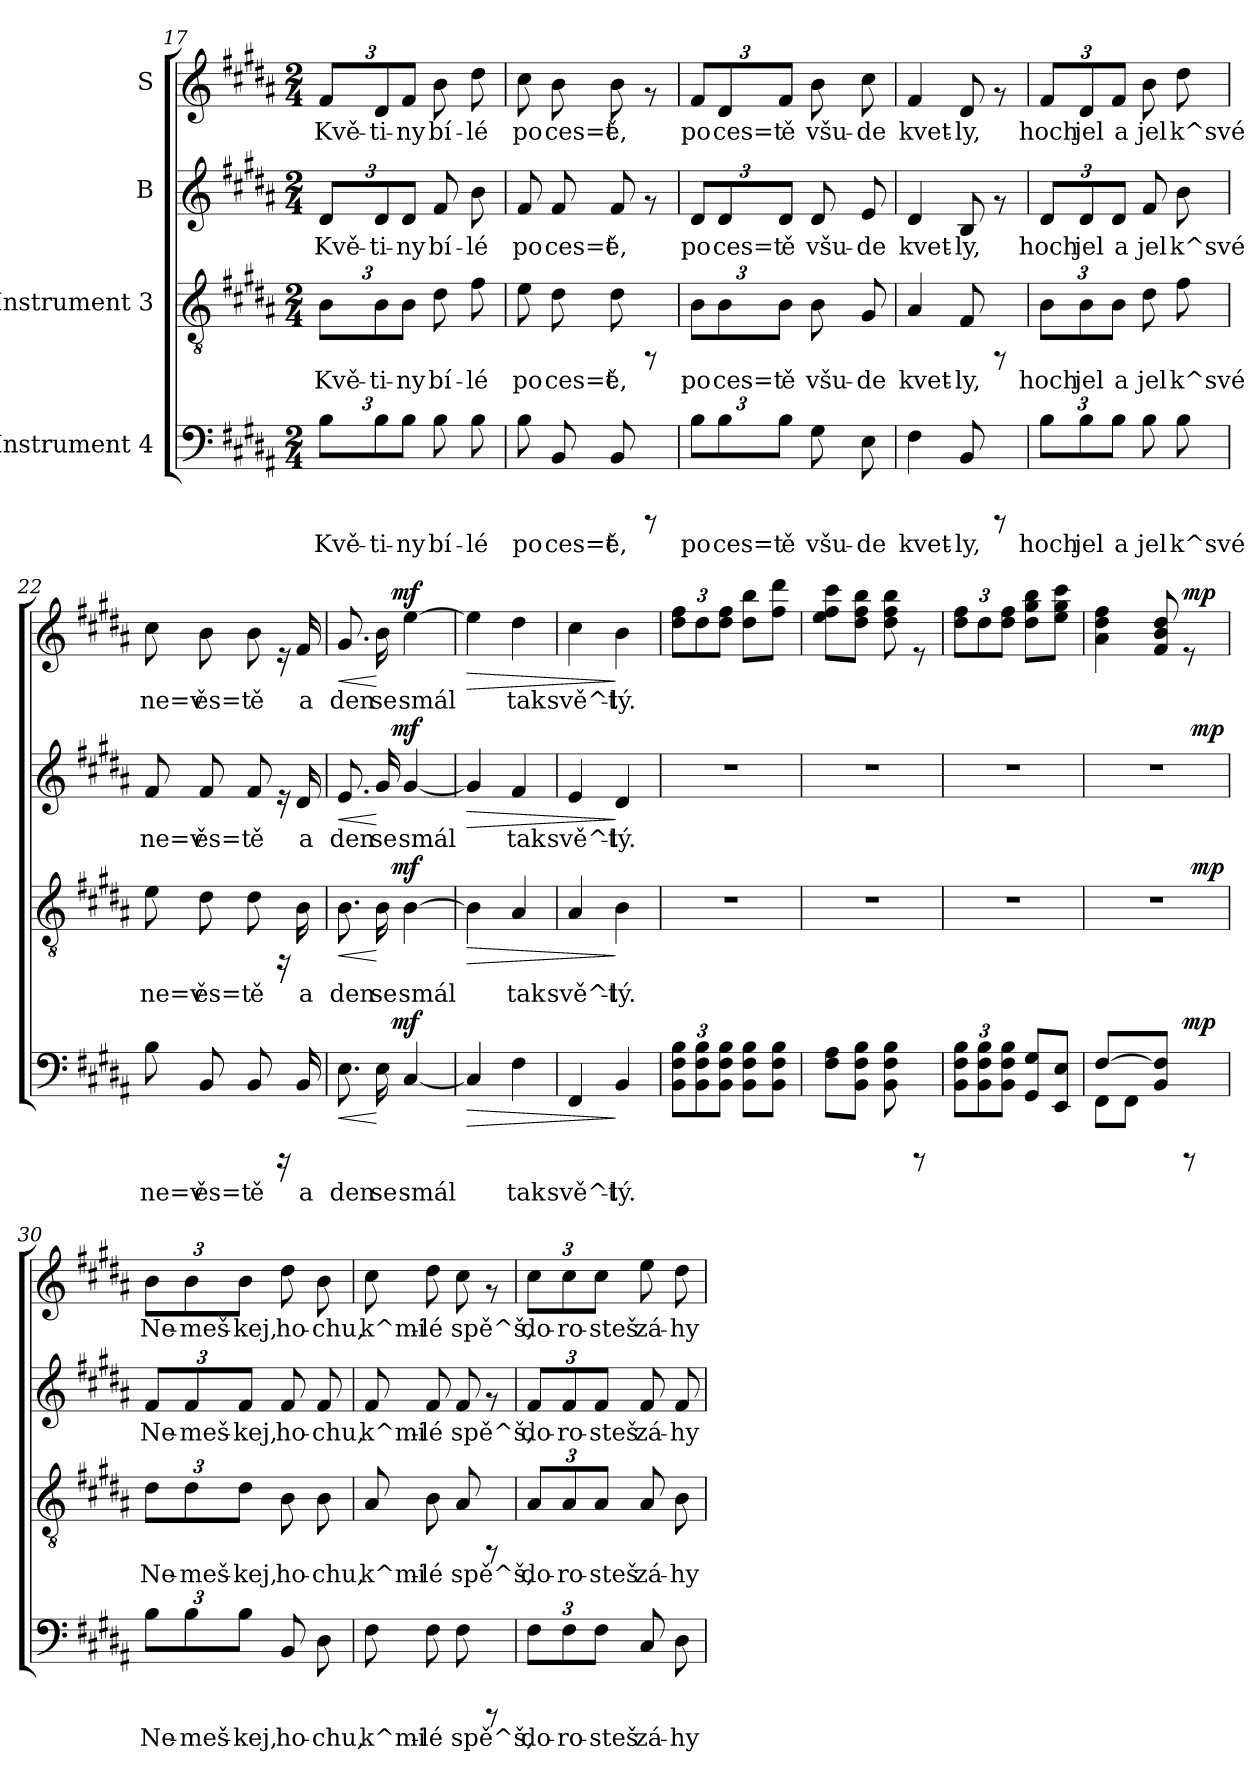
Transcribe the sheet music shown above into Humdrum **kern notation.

**kern	**text	**dynam	**kern	**text	**dynam	**kern	**text	**dynam	**kern	**text	**dynam
*part4	*part4	*part4	*part3	*part3	*part3	*part2	*part2	*part2	*part1	*part1	*part1
*staff4	*staff4	*staff4	*staff3	*staff3	*staff3	*staff2	*staff2	*staff2	*staff1	*staff1	*staff1
*I"Instrument 4	*	*	*I"Instrument 3	*	*	*I"B	*	*	*I"S	*	*
*clefF4	*	*	*clefGv2	*	*	*clefG2	*	*	*clefG2	*	*
*k[f#c#g#d#a#]	*	*	*k[f#c#g#d#a#]	*	*	*k[f#c#g#d#a#]	*	*	*k[f#c#g#d#a#]	*	*
*B:	*	*	*B:	*	*	*B:	*	*	*B:	*	*
*M2/4	*	*	*M2/4	*	*	*M2/4	*	*	*M2/4	*	*
=17	=17	=17	=17	=17	=17	=17	=17	=17	=17	=17	=17
!	!LO:LY:b:rj	!	!	!LO:LY:b:rj	!	!	!LO:LY:b:rj	!	!	!LO:LY:b:rj	!
12B\L	Kvě-	.	12B\L	Kvě-	.	12d#/L	Kvě-	.	12f#/L	Kvě-	.
!	!LO:LY:b:rj	!	!	!LO:LY:b:rj	!	!	!LO:LY:b:rj	!	!	!LO:LY:b:rj	!
12B\	-ti-	.	12B\	-ti-	.	12d#/	-ti-	.	12d#/	-ti-	.
!	!LO:LY:b:rj	!	!	!LO:LY:b:rj	!	!	!LO:LY:b:rj	!	!	!LO:LY:b:rj	!
12B\J	-ny	.	12B\J	-ny	.	12d#/J	-ny	.	12f#/J	-ny	.
!	!LO:LY:b:rj	!	!	!LO:LY:b:rj	!	!	!LO:LY:b:rj	!	!	!LO:LY:b:rj	!
8B\	bí-	.	8d#\	bí-	.	8f#/	bí-	.	8b\	bí-	.
!	!LO:LY:b:rj	!	!	!LO:LY:b:rj	!	!	!LO:LY:b:rj	!	!	!LO:LY:b:rj	!
8B\	-lé	.	8f#\	-lé	.	8b\	-lé	.	8dd#\	-lé	.
=18	=18	=18	=18	=18	=18	=18	=18	=18	=18	=18	=18
!	!LO:LY:b:rj	!	!	!LO:LY:b:rj	!	!	!LO:LY:b:rj	!	!	!LO:LY:b:rj	!
8B\	po	.	8e\	po	.	8f#/	po	.	8cc#\	po	.
!	!LO:LY:b:rj	!	!	!LO:LY:b:rj	!	!	!LO:LY:b:rj	!	!	!LO:LY:b:rj	!
8BB/	ces=t	.	8d#\	ces=t	.	8f#/	ces=t	.	8b\	ces=t	.
!	!LO:LY:b:rj	!	!	!LO:LY:b:rj	!	!	!LO:LY:b:rj	!	!	!LO:LY:b:rj	!
8BB/	ě,	.	8d#\	ě,	.	8f#/	ě,	.	8b\	ě,	.
8rCCC	.	.	8rFF	.	.	8rf	.	.	8rf	.	.
=19	=19	=19	=19	=19	=19	=19	=19	=19	=19	=19	=19
!	!LO:LY:b:rj	!	!	!LO:LY:b:rj	!	!	!LO:LY:b:rj	!	!	!LO:LY:b:rj	!
12B\L	po	.	12B\L	po	.	12d#/L	po	.	12f#/L	po	.
!	!LO:LY:b:rj	!	!	!LO:LY:b:rj	!	!	!LO:LY:b:rj	!	!	!LO:LY:b:rj	!
12B\	ces=t	.	12B\	ces=t	.	12d#/	ces=t	.	12d#/	ces=t	.
!	!LO:LY:b:rj	!	!	!LO:LY:b:rj	!	!	!LO:LY:b:rj	!	!	!LO:LY:b:rj	!
12B\J	ě	.	12B\J	ě	.	12d#/J	ě	.	12f#/J	ě	.
!	!LO:LY:b:rj	!	!	!LO:LY:b:rj	!	!	!LO:LY:b:rj	!	!	!LO:LY:b:rj	!
8G#\	všu-	.	8B\	všu-	.	8d#/	všu-	.	8b\	všu-	.
!	!LO:LY:b:rj	!	!	!LO:LY:b:rj	!	!	!LO:LY:b:rj	!	!	!LO:LY:b:rj	!
8E\	-de	.	8G#/	-de	.	8e/	-de	.	8cc#\	-de	.
!!LO:PB:g=z
=20	=20	=20	=20	=20	=20	=20	=20	=20	=20	=20	=20
!	!LO:LY:b:rj	!	!	!LO:LY:b:rj	!	!	!LO:LY:b:rj	!	!	!LO:LY:b:rj	!
4F#\	kvet-	.	4A#/	kvet-	.	4d#/	kvet-	.	4f#/	kvet-	.
!	!LO:LY:b:rj	!	!	!LO:LY:b:rj	!	!	!LO:LY:b:rj	!	!	!LO:LY:b:rj	!
8BB/	-ly,	.	8F#/	-ly,	.	8B/	-ly,	.	8d#/	-ly,	.
8rCCC	.	.	8rFF	.	.	8rf	.	.	8rf	.	.
=21	=21	=21	=21	=21	=21	=21	=21	=21	=21	=21	=21
!	!LO:LY:b:rj	!	!	!LO:LY:b:rj	!	!	!LO:LY:b:rj	!	!	!LO:LY:b:rj	!
12B\L	hoch	.	12B\L	hoch	.	12d#/L	hoch	.	12f#/L	hoch	.
!	!LO:LY:b:rj	!	!	!LO:LY:b:rj	!	!	!LO:LY:b:rj	!	!	!LO:LY:b:rj	!
12B\	jel	.	12B\	jel	.	12d#/	jel	.	12d#/	jel	.
!	!LO:LY:b:rj	!	!	!LO:LY:b:rj	!	!	!LO:LY:b:rj	!	!	!LO:LY:b:rj	!
12B\J	a	.	12B\J	a	.	12d#/J	a	.	12f#/J	a	.
!	!LO:LY:b:rj	!	!	!LO:LY:b:rj	!	!	!LO:LY:b:rj	!	!	!LO:LY:b:rj	!
8B\	jel	.	8d#\	jel	.	8f#/	jel	.	8b\	jel	.
!	!LO:LY:b:rj	!	!	!LO:LY:b:rj	!	!	!LO:LY:b:rj	!	!	!LO:LY:b:rj	!
8B\	k^své	.	8f#\	k^své	.	8b\	k^své	.	8dd#\	k^své	.
=22	=22	=22	=22	=22	=22	=22	=22	=22	=22	=22	=22
!	!LO:LY:b:rj	!	!	!LO:LY:b:rj	!	!	!LO:LY:b:rj	!	!	!LO:LY:b:rj	!
8B\	ne=v	.	8e\	ne=v	.	8f#/	ne=v	.	8cc#\	ne=v	.
!	!LO:LY:b:rj	!	!	!LO:LY:b:rj	!	!	!LO:LY:b:rj	!	!	!LO:LY:b:rj	!
8BB/	ěs=t	.	8d#\	ěs=t	.	8f#/	ěs=t	.	8b\	ěs=t	.
!	!LO:LY:b:rj	!	!	!LO:LY:b:rj	!	!	!LO:LY:b:rj	!	!	!LO:LY:b:rj	!
8BB/	ě	.	8d#\	ě	.	8f#/	ě	.	8b\	ě	.
16rBBBB	.	.	16rEE	.	.	16re	.	.	16re	.	.
!	!LO:LY:b:rj	!	!	!LO:LY:b:rj	!	!	!LO:LY:b:rj	!	!	!LO:LY:b:rj	!
16BB/	a	.	16B\	a	.	16d#/	a	.	16f#/	a	.
=23	=23	=23	=23	=23	=23	=23	=23	=23	=23	=23	=23
!	!LO:LY:b:rj	!LO:HP:b	!	!LO:LY:b:rj	!LO:HP:b	!	!LO:LY:b:rj	!LO:HP:b	!	!LO:LY:b:rj	!LO:HP:b
*^	*	*	*^	*	*	*^	*	*	*^	*	*
8.E\	8...ryy	den	<	8.B\	8...ryy	den	<	8.e/	8...ryy	den	<	8.g#/	8...ryy	den	<
!	!	!LO:LY:b:rj	!	!	!	!LO:LY:b:rj	!	!	!	!LO:LY:b:rj	!	!	!	!LO:LY:b:rj	!
16E\	.	se	[	16B\	.	se	[	16g#/	.	se	[	16b\	.	se	[
!	!	!	!LO:DY:a	!	!	!	!LO:DY:a	!	!	!	!LO:DY:a	!	!	!	!LO:DY:a
.	4ryy	.	mf	.	4ryy	.	mf	.	4ryy	.	mf	.	4ryy	.	mf
!	!	!LO:LY:b:rj	!	!	!	!LO:LY:b:rj	!	!	!	!LO:LY:b:rj	!	!	!	!LO:LY:b:rj	!
[<4C#/	.	smál	.	[>4B\	.	smál	.	[<4g#/	.	smál	.	[>4ee\	.	smál	.
.	64ryy	.	.	.	64ryy	.	.	.	64ryy	.	.	.	64ryy	.	.
=24	=24	=24	=24	=24	=24	=24	=24	=24	=24	=24	=24	=24	=24	=24	=24
!	!	!LO:LY:b:rj	!LO:HP:b	!	!	!LO:LY:b:rj	!LO:HP:b	!	!	!LO:LY:b:rj	!LO:HP:b	!	!	!LO:LY:b:rj	!LO:HP:b
*v	*v	*	*	*	*	*	*	*v	*v	*	*	*v	*v	*	*
*	*	*	*v	*v	*	*	*	*	*	*	*	*
4C#/]	.	>	4B\]	.	>	4g#/]	.	>	4ee\]	.	>
!	!LO:LY:b:rj	!	!	!LO:LY:b:rj	!	!	!LO:LY:b:rj	!	!	!LO:LY:b:rj	!
4F#\	tak	.	4A#/	tak	.	4f#/	tak	.	4dd#\	tak	.
=25	=25	=25	=25	=25	=25	=25	=25	=25	=25	=25	=25
!	!LO:LY:b:rj	!	!	!LO:LY:b:rj	!	!	!LO:LY:b:rj	!	!	!LO:LY:b:rj	!
4FF#/	svě^t-	.	4A#/	svě^t-	.	4e/	svě^t-	.	4cc#\	svě^t-	.
!	!LO:LY:b:rj	!	!	!LO:LY:b:rj	!	!	!LO:LY:b:rj	!	!	!LO:LY:b:rj	!
4BB/	-lý.	]	4B\	-lý.	]	4d#/	-lý.	]	4b\	-lý.	]
=26	=26	=26	=26	=26	=26	=26	=26	=26	=26	=26	=26
*Xbrackettup	*	*	*	*	*	*	*	*	*	*	*
!	!LO:LY:b:rj	!	!	!	!	!	!	!	!	!	!
*	*	*	*	*	*	*	*	*	*Xbrackettup	*	*
!	!	!	!	!	!	!	!	!	!	!LO:LY:b:rj	!
12B\ 12F#\ 12BB\L	.	.	2r	.	.	2r	.	.	12ff#\ 12dd#\L	.	.
!	!LO:LY:b:rj	!	!	!	!	!	!	!	!	!LO:LY:b:rj	!
12B\ 12F#\ 12BB\	.	.	.	.	.	.	.	.	12dd#\	.	.
!	!LO:LY:b:rj	!	!	!	!	!	!	!	!	!LO:LY:b:rj	!
12B\ 12F#\ 12BB\J	.	.	.	.	.	.	.	.	12ff#\ 12dd#\J	.	.
!	!LO:LY:b:rj	!	!	!	!	!	!	!	!	!LO:LY:b:rj	!
8B\ 8F#\ 8BB\L	.	.	.	.	.	.	.	.	8bb\ 8dd#\L	.	.
!	!LO:LY:b:rj	!	!	!	!	!	!	!	!	!LO:LY:b:rj	!
8B\ 8F#\ 8BB\J	.	.	.	.	.	.	.	.	8ddd#\ 8ff#\J	.	.
!!LO:PB:g=z
=27	=27	=27	=27	=27	=27	=27	=27	=27	=27	=27	=27
!	!LO:LY:b:rj	!	!	!	!	!	!	!	!	!LO:LY:b:rj	!
8A#\ 8F#\L	.	.	2r	.	.	2r	.	.	8ccc#\ 8ee\ 8ff#\L	.	.
!	!LO:LY:b:rj	!	!	!	!	!	!	!	!	!LO:LY:b:rj	!
8B\ 8F#\ 8BB\J	.	.	.	.	.	.	.	.	8bb\ 8ff#\ 8dd#\J	.	.
!	!LO:LY:b:rj	!	!	!	!	!	!	!	!	!LO:LY:b:rj	!
8B\ 8F#\ 8BB\	.	.	.	.	.	.	.	.	8bb\ 8ff#\ 8dd#\	.	.
8rBBBB	.	.	.	.	.	.	.	.	8re	.	.
=28	=28	=28	=28	=28	=28	=28	=28	=28	=28	=28	=28
!	!LO:LY:b:rj	!	!	!	!	!	!	!	!	!LO:LY:b:rj	!
12B\ 12F#\ 12BB\L	.	.	2r	.	.	2r	.	.	12ff#\ 12dd#\L	.	.
!	!LO:LY:b:rj	!	!	!	!	!	!	!	!	!LO:LY:b:rj	!
12B\ 12F#\ 12BB\	.	.	.	.	.	.	.	.	12dd#\	.	.
!	!LO:LY:b:rj	!	!	!	!	!	!	!	!	!LO:LY:b:rj	!
12B\ 12F#\ 12BB\J	.	.	.	.	.	.	.	.	12ff#\ 12dd#\J	.	.
!	!LO:LY:b:rj	!	!	!	!	!	!	!	!	!LO:LY:b:rj	!
8G#/ 8GG#/L	.	.	.	.	.	.	.	.	8bb\ 8gg#\ 8dd#\L	.	.
!	!LO:LY:b:rj	!	!	!	!	!	!	!	!	!LO:LY:b:rj	!
8E/ 8EE/J	.	.	.	.	.	.	.	.	8ccc#\ 8gg#\ 8ee\J	.	.
=29	=29	=29	=29	=29	=29	=29	=29	=29	=29	=29	=29
*^	*	*	*	*	*	*	*	*	*	*	*
!	!	!LO:LY:b:rj	!	!	!	!	!	!	!	!	!LO:LY:b:rj	!
*	*	*	*	*^	*	*	*^	*	*	*	*	*
[>4F#/	8FF#\L	.	.	2r	4ryy	.	.	2r	4ryy	.	.	4ff#\ 4dd#\ 4a#\	.	.
!	!	!LO:LY:b:rj	!	!	!	!	!	!	!	!	!	!	!	!
.	8FF#\J	.	.	.	.	.	.	.	.	.	.	.	.	.
!	!	!LO:LY:b:rj	!	!	!	!	!	!	!	!	!	!	!LO:LY:b:rj	!
8F#/] 8BB/J	4ryy	.	.	.	8ryy	.	.	.	8ryy	.	.	8dd#/ 8b/ 8f#/	.	.
!	!	!	!LO:DY:a	!	!	!	!	!	!	!	!	!	!	!LO:DY:a
8rBBBB	.	.	mp	.	64ryy	.	.	.	64ryy	.	.	8re	.	mp
!	!	!	!	!	!	!	!LO:DY:a	!	!	!	!LO:DY:a	!	!	!
.	.	.	.	.	16..ryy	.	mp	.	16..ryy	.	mp	.	.	.
*v	*v	*	*	*	*	*	*	*v	*v	*	*	*	*	*
*	*	*	*v	*v	*	*	*	*	*	*	*	*
=30	=30	=30	=30	=30	=30	=30	=30	=30	=30	=30	=30
*brackettup	*	*	*	*	*	*	*	*	*	*	*
*^	*	*	*^	*	*	*^	*	*	*	*	*
!	!	!LO:LY:b:rj	!	!	!	!LO:LY:b:rj	!	!	!	!LO:LY:b:rj	!	!	!	!
*v	*v	*	*	*	*	*	*	*v	*v	*	*	*	*	*
*	*	*	*v	*v	*	*	*	*	*	*	*	*
*	*	*	*	*	*	*	*	*	*brackettup	*	*
*^	*	*	*^	*	*	*^	*	*	*	*	*
!	!	!	!	!	!	!	!	!	!	!	!	!	!LO:LY:b:rj	!
*v	*v	*	*	*	*	*	*	*v	*v	*	*	*	*	*
*	*	*	*v	*v	*	*	*	*	*	*	*	*
12B\L	Ne-	.	12d#\L	Ne-	.	12f#/L	Ne-	.	12b\L	Ne-	.
!	!LO:LY:b:rj	!	!	!LO:LY:b:rj	!	!	!LO:LY:b:rj	!	!	!LO:LY:b:rj	!
12B\	-meš-	.	12d#\	-meš-	.	12f#/	-meš-	.	12b\	-meš-	.
!	!LO:LY:b:rj	!	!	!LO:LY:b:rj	!	!	!LO:LY:b:rj	!	!	!LO:LY:b:rj	!
12B\J	-kej,	.	12d#\J	-kej,	.	12f#/J	-kej,	.	12b\J	-kej,	.
!	!LO:LY:b:rj	!	!	!LO:LY:b:rj	!	!	!LO:LY:b:rj	!	!	!LO:LY:b:rj	!
8BB/	ho-	.	8B\	ho-	.	8f#/	ho-	.	8dd#\	ho-	.
!	!LO:LY:b:rj	!	!	!LO:LY:b:rj	!	!	!LO:LY:b:rj	!	!	!LO:LY:b:rj	!
8D#\	-chu,	.	8B\	-chu,	.	8f#/	-chu,	.	8b\	-chu,	.
=31	=31	=31	=31	=31	=31	=31	=31	=31	=31	=31	=31
!	!LO:LY:b:rj	!	!	!LO:LY:b:rj	!	!	!LO:LY:b:rj	!	!	!LO:LY:b:rj	!
8F#\	k^mi-	.	8A#/	k^mi-	.	8f#/	k^mi-	.	8cc#\	k^mi-	.
!	!LO:LY:b:rj	!	!	!LO:LY:b:rj	!	!	!LO:LY:b:rj	!	!	!LO:LY:b:rj	!
8F#\	-lé	.	8B\	-lé	.	8f#/	-lé	.	8dd#\	-lé	.
!	!LO:LY:b:rj	!	!	!LO:LY:b:rj	!	!	!LO:LY:b:rj	!	!	!LO:LY:b:rj	!
8F#\	spě^š,	.	8A#/	spě^š,	.	8f#/	spě^š,	.	8cc#\	spě^š,	.
8rCCC	.	.	8rFF	.	.	8rf	.	.	8rf	.	.
=32	=32	=32	=32	=32	=32	=32	=32	=32	=32	=32	=32
!	!LO:LY:b:rj	!	!	!LO:LY:b:rj	!	!	!LO:LY:b:rj	!	!	!LO:LY:b:rj	!
12F#\L	do-	.	12A#/L	do-	.	12f#/L	do-	.	12cc#\L	do-	.
!	!LO:LY:b:rj	!	!	!LO:LY:b:rj	!	!	!LO:LY:b:rj	!	!	!LO:LY:b:rj	!
12F#\	-ro-	.	12A#/	-ro-	.	12f#/	-ro-	.	12cc#\	-ro-	.
!	!LO:LY:b:rj	!	!	!LO:LY:b:rj	!	!	!LO:LY:b:rj	!	!	!LO:LY:b:rj	!
12F#\J	-steš	.	12A#/J	-steš	.	12f#/J	-steš	.	12cc#\J	-steš	.
!	!LO:LY:b:rj	!	!	!LO:LY:b:rj	!	!	!LO:LY:b:rj	!	!	!LO:LY:b:rj	!
8C#/	zá-	.	8A#/	zá-	.	8f#/	zá-	.	8ee\	zá-	.
!	!LO:LY:b:rj	!	!	!LO:LY:b:rj	!	!	!LO:LY:b:rj	!	!	!LO:LY:b:rj	!
8D#\	-hy	.	8B\	-hy	.	8f#/	-hy	.	8dd#\	-hy	.
=	=	=	=	=	=	=	=	=	=	=	=
*-	*-	*-	*-	*-	*-	*-	*-	*-	*-	*-	*-
